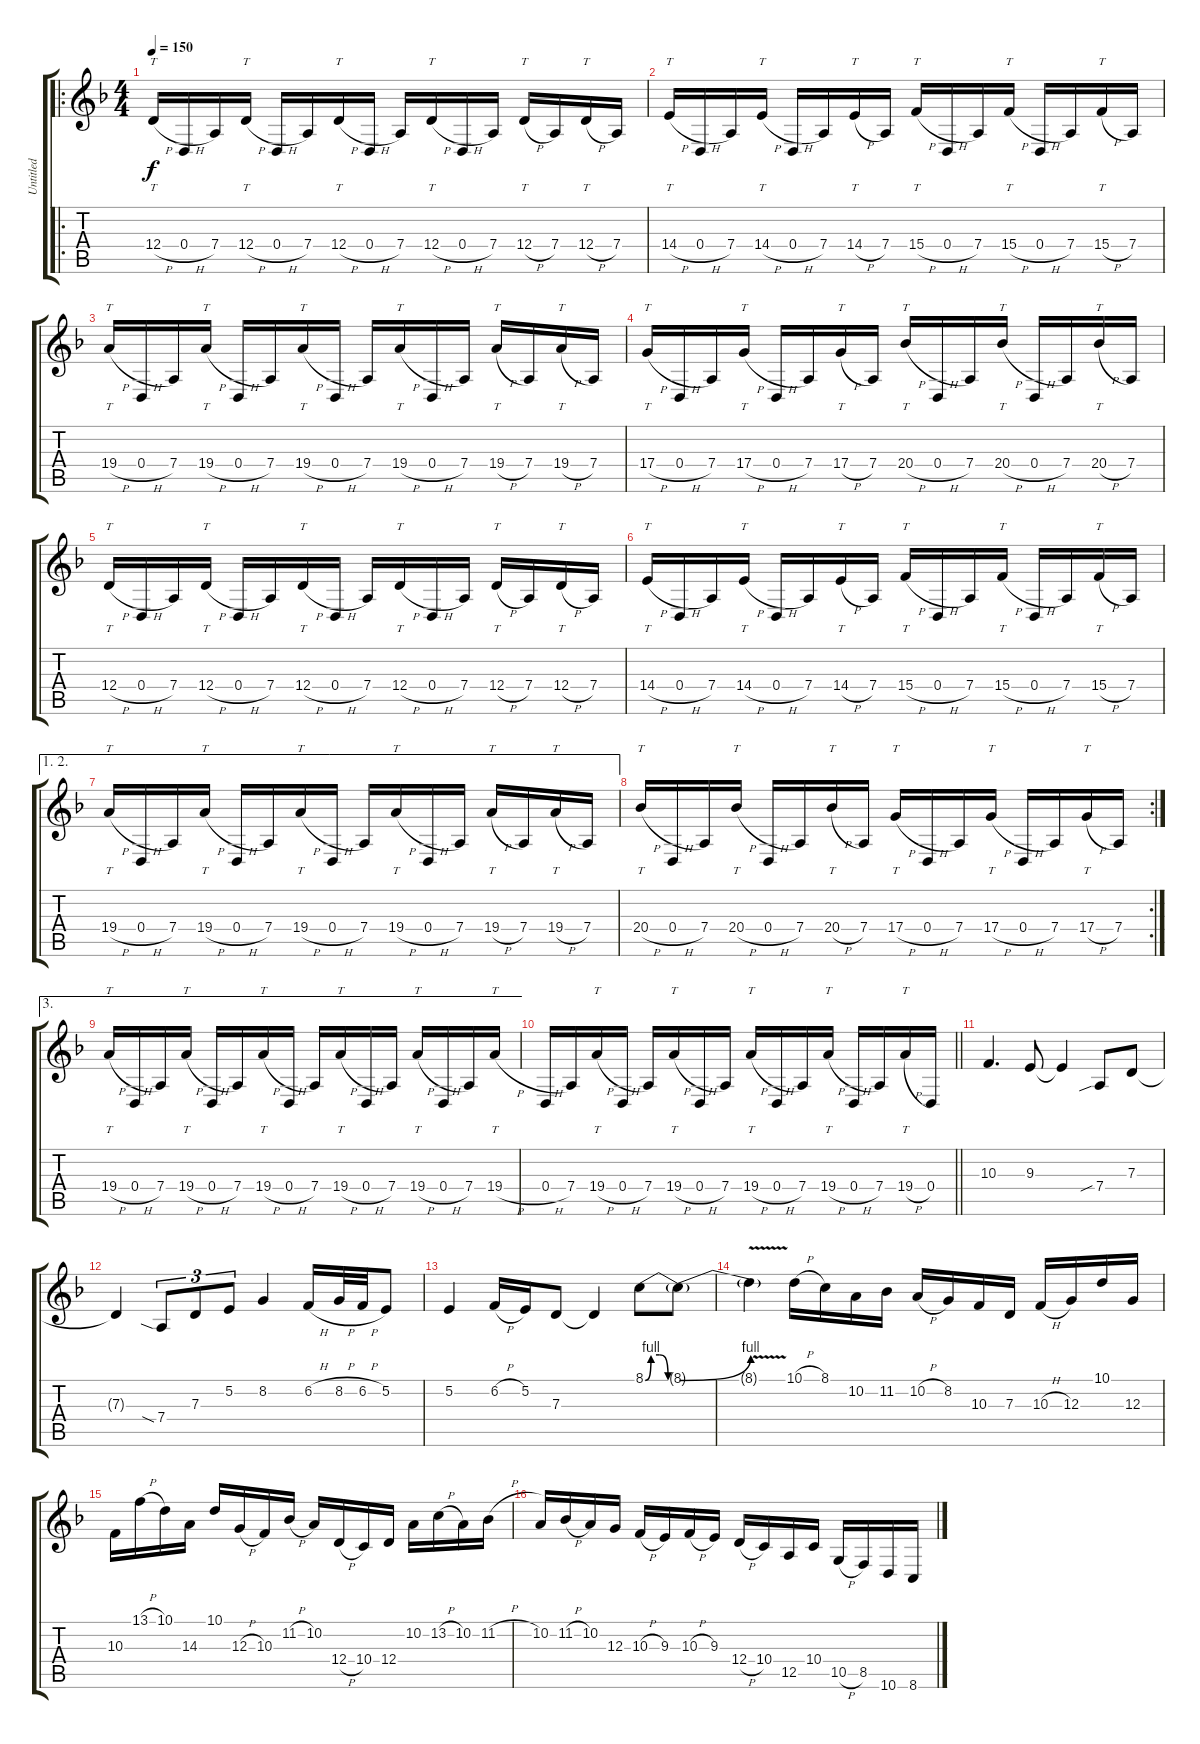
\track ("Untitled" "Untitled") {instrument clarinet}
\staff {score tabs}
\tuning (E4 B3 G3 D3 A2 E2) {hide}
\ro
\ts (4 4)
\tempo 150
\clef g2
\ks f
12.4{h}.16{tt dy f instrument clarinet} 0.4{h}.16 7.4.16 12.4{h}.16{tt} 0.4{h}.16 7.4.16 12.4{h}.16{tt} 0.4{h}.16 7.4.16 12.4{h}.16{tt} 0.4{h}.16 7.4.16 12.4{h}.16{tt} 7.4.16 12.4{h}.16{tt} 7.4.16 |
14.4{h}.16{tt} 0.4{h}.16 7.4.16 14.4{h}.16{tt} 0.4{h}.16 7.4.16 14.4{h}.16{tt} 7.4.16 15.4{h}.16{tt} 0.4{h}.16 7.4.16 15.4{h}.16{tt} 0.4{h}.16 7.4.16 15.4{h}.16{tt} 7.4.16 |
19.4{h}.16{tt} 0.4{h}.16 7.4.16 19.4{h}.16{tt} 0.4{h}.16 7.4.16 19.4{h}.16{tt} 0.4{h}.16 7.4.16 19.4{h}.16{tt} 0.4{h}.16 7.4.16 19.4{h}.16{tt} 7.4.16 19.4{h}.16{tt} 7.4.16 |
17.4{h}.16{tt} 0.4{h}.16 7.4.16 17.4{h}.16{tt} 0.4{h}.16 7.4.16 17.4{h}.16{tt} 7.4.16 20.4{h}.16{tt} 0.4{h}.16 7.4.16 20.4{h}.16{tt} 0.4{h}.16 7.4.16 20.4{h}.16{tt} 7.4.16 |
12.4{h}.16{tt} 0.4{h}.16 7.4.16 12.4{h}.16{tt} 0.4{h}.16 7.4.16 12.4{h}.16{tt} 0.4{h}.16 7.4.16 12.4{h}.16{tt} 0.4{h}.16 7.4.16 12.4{h}.16{tt} 7.4.16 12.4{h}.16{tt} 7.4.16 |
14.4{h}.16{tt} 0.4{h}.16 7.4.16 14.4{h}.16{tt} 0.4{h}.16 7.4.16 14.4{h}.16{tt} 7.4.16 15.4{h}.16{tt} 0.4{h}.16 7.4.16 15.4{h}.16{tt} 0.4{h}.16 7.4.16 15.4{h}.16{tt} 7.4.16 |
\ae (1 2)
19.4{h}.16{tt} 0.4{h}.16 7.4.16 19.4{h}.16{tt} 0.4{h}.16 7.4.16 19.4{h}.16{tt} 0.4{h}.16 7.4.16 19.4{h}.16{tt} 0.4{h}.16 7.4.16 19.4{h}.16{tt} 7.4.16 19.4{h}.16{tt} 7.4.16 |
\rc 2
20.4{h}.16{tt} 0.4{h}.16 7.4.16 20.4{h}.16{tt} 0.4{h}.16 7.4.16 20.4{h}.16{tt} 7.4.16 17.4{h}.16{tt} 0.4{h}.16 7.4.16 17.4{h}.16{tt} 0.4{h}.16 7.4.16 17.4{h}.16{tt} 7.4.16 |
\ae 3
19.4{h}.16{tt} 0.4{h}.16 7.4.16 19.4{h}.16{tt} 0.4{h}.16 7.4.16 19.4{h}.16{tt} 0.4{h}.16 7.4.16 19.4{h}.16{tt} 0.4{h}.16 7.4.16 19.4{h}.16{tt} 0.4{h}.16 7.4.16 19.4{h}.16{tt} |
\barLineRight lightlight
0.4{h}.16 7.4.16 19.4{h}.16{tt} 0.4{h}.16 7.4.16 19.4{h}.16{tt} 0.4{h}.16 7.4.16 19.4{h}.16{tt} 0.4{h}.16 7.4.16 19.4{h}.16{tt} 0.4{h}.16 7.4.16 19.4{h}.16{tt} 0.4.16 |
10.3.4{d} 9.3.8 9.3{t}.4 7.4{sib}.8 7.3.8 |
7.3{t}.4 7.4{sia}.8{tu (3 2)} 7.3.8{tu (3 2)} 5.2.8{tu (3 2)} 8.2.4 6.2{h}.16 8.2{h}.32 6.2{h}.32 5.2.8 |
5.2.4 6.2{h}.16 5.2.16 7.3.8 7.3{t}.4 8.1{be (custom 0 0 10 4 25 4 40 0 60 0)}.8 8.1{be (bend 0 0 60 4) t}.8 |
8.1{v t}.4 10.1{h}.16 8.1.16 10.2.16 11.2.16 10.2{h}.16 8.2.16 10.3.16 7.3.16 10.3{h}.16 12.3.16 10.1.16 12.3.16 |
10.3.16 13.1{h}.16 10.1.16 14.3.16 10.1.16 12.3{h}.16 10.3.16 11.2{h}.16 10.2.16 12.4{h}.16 10.4.16 12.4.16 10.2.16 13.2{h}.16 10.2.16 11.2{h}.16 |
10.2.16 11.2{h}.16 10.2.16 12.3.16 10.3{h}.16 9.3.16 10.3{h}.16 9.3.16 12.4{h}.16 10.4.16 12.5.16 10.4.16 10.5{h}.16 8.5.16 10.6.16 8.6.16
